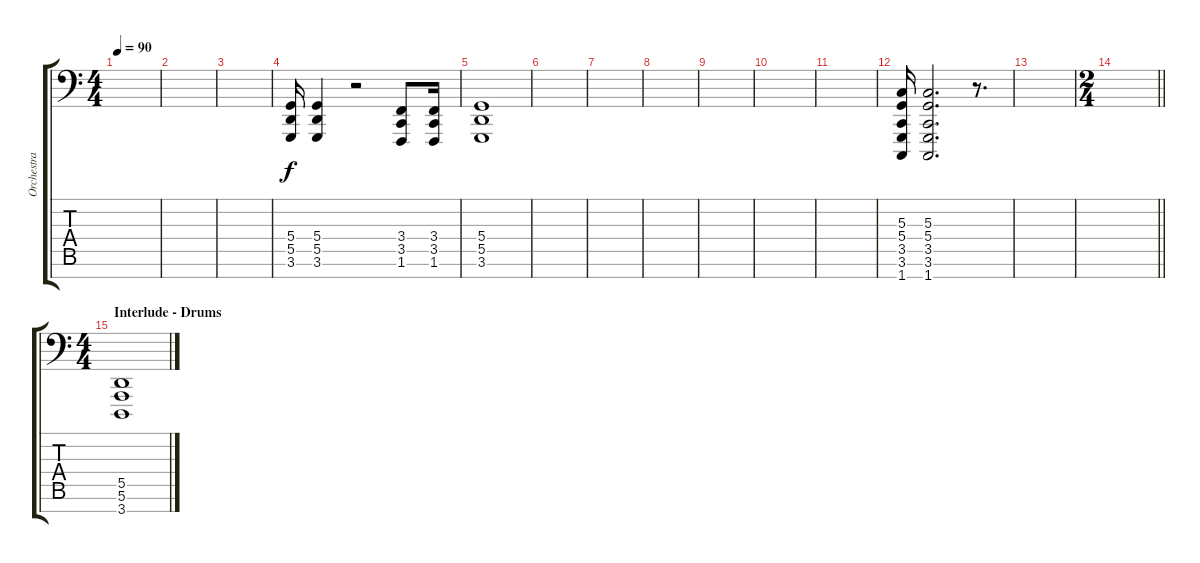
\track ("Orchestra - Percussions" "Orchestra ") {instrument timpani}
\staff {score tabs}
\tuning (E3 B2 G2 D2 A1 E1 B0) {hide}
\ts (4 4)
\tempo 90
\clef f4
\ks c
|
|
|
(5.4 5.5 3.6).16 (5.4 5.5 3.6).4 r.2 (3.4 3.5 1.6).8 (3.4 3.5 1.6).16 |
(5.4 5.5 3.6).1 |
|
|
|
|
|
|
(5.3 5.4 3.5 3.6 1.7).16 (5.3 5.4 3.5 3.6 1.7).2{d} r.8{d} |
|
\ts (2 4)
\barLineRight lightlight
|
\ts (4 4)
\section ("" "Interlude - Drums")
(5.5 5.6 3.7).1
